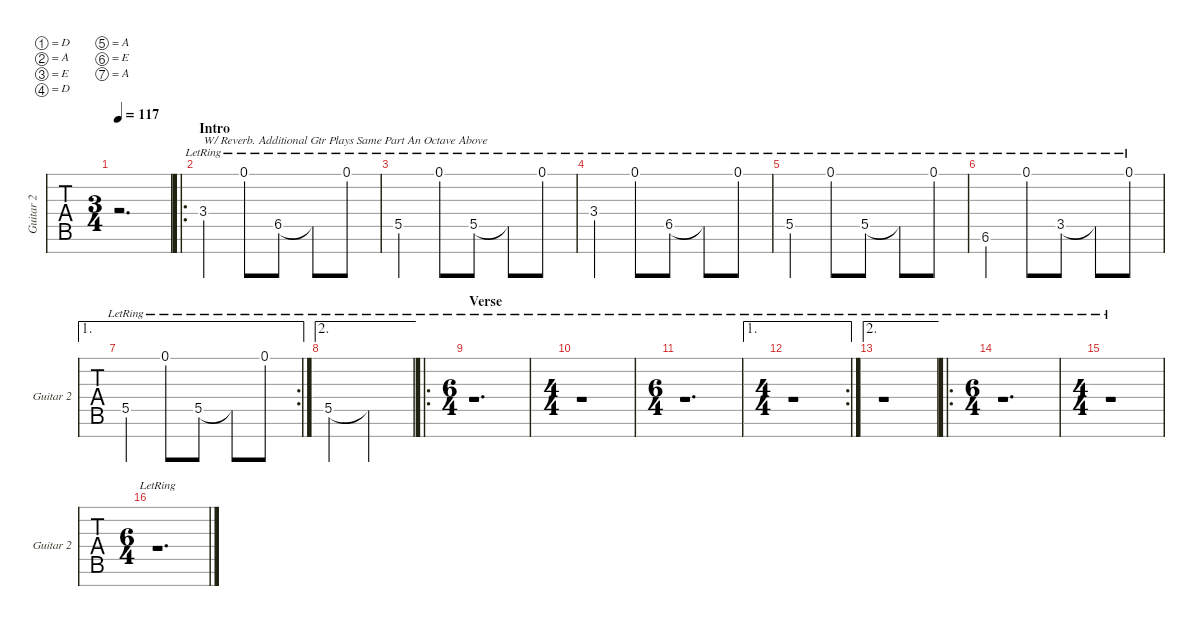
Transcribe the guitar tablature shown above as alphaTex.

\defaultSystemsLayout 4
\hideDynamics
\bracketExtendMode nobrackets
\singleTrackTrackNamePolicy allsystems
\multiTrackTrackNamePolicy allsystems
\firstSystemTrackNameMode fullname
\otherSystemsTrackNameMode fullname
\otherSystemsTrackNameOrientation horizontal
\track ("Guitar 2" "Guitar 2") {instrument distortionguitar}
\staff {tabs}
\tuning (D4 A3 E3 D3 A2 E2 A1)
\ts (3 4)
\ac
\tempo 117
\clef g2
\ks c
r.2{d dy mf instrument distortionguitar} |
\ro
\section ("" "Intro")
3.4{lr}.4{txt "W/ Reverb. Additional Gtr Plays Same Part An Octave Above"} 0.1{lr}.8 6.5{lr}.8 6.5{lr t}.8 0.1{lr}.8 |
5.5{lr}.4 0.1{lr}.8 5.5{lr}.8 5.5{lr t}.8 0.1{lr}.8 |
3.4{lr}.4 0.1{lr}.8 6.5{lr}.8 6.5{lr t}.8 0.1{lr}.8 |
5.5{lr}.4 0.1{lr}.8 5.5{lr}.8 5.5{lr t}.8 0.1{lr}.8 |
6.6{lr}.4 0.1{lr}.8 3.5{lr}.8 3.5{lr t}.8 0.1{lr}.8 |
\ae 1
\rc 2
5.5{lr}.4 0.1{lr}.8 5.5{lr}.8 5.5{lr t}.8 0.1{lr}.8 |
\ae 2
5.5{lr}.4 5.5{lr t}.2 |
\ro
\ts (6 4)
\beaming (8 2 2 2 2 2 2)
\section ("" "Verse")
r.1{d} |
\ts (4 4)
r.1 |
\ts (6 4)
r.1{d} |
\ae 1
\rc 2
\ts (4 4)
r.1 |
\ae 2
r.1 |
\ro
\ts (6 4)
r.1{d} |
\ts (4 4)
r.1 |
\ts (6 4)
r.1{d}
